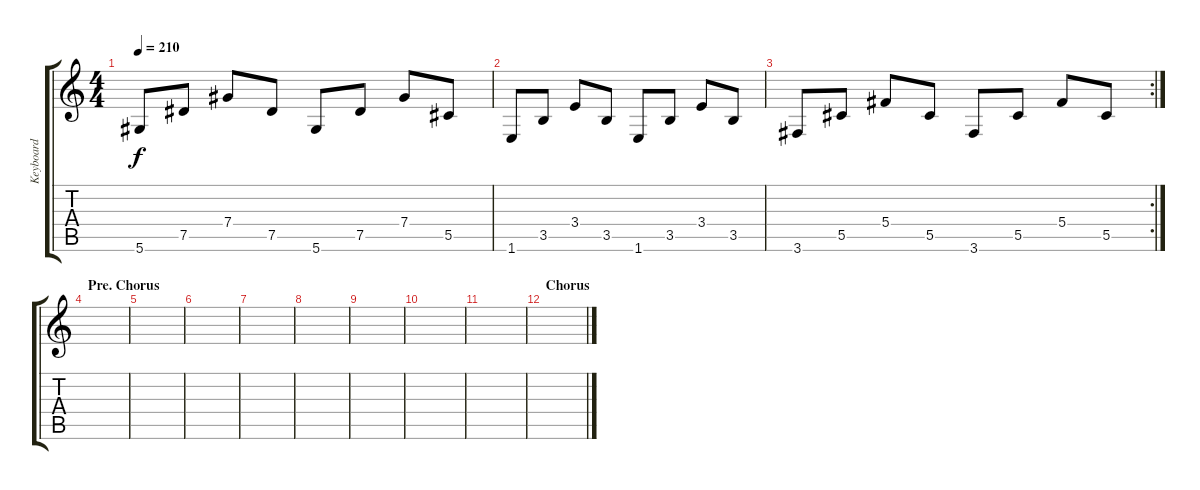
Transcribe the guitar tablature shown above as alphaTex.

\track ("Keyboard" "Keyboard") {instrument orchestrahit}
\staff {score tabs}
\tuning (Eb5 Bb4 Gb4 Db4 Ab3 Eb3) {hide}
\ts (4 4)
\tempo 210
\clef g2
\ks c
5.6.8{dy f} 7.5.8 7.4.8 7.5.8 5.6.8 7.5.8 7.4.8 5.5.8 |
1.6.8 3.5.8 3.4.8 3.5.8 1.6.8 3.5.8 3.4.8 3.5.8 |
\rc 2
3.6.8 5.5.8 5.4.8 5.5.8 3.6.8 5.5.8 5.4.8 5.5.8 |
\section ("" "Pre. Chorus")
|
|
|
|
|
|
|
|
\section ("" "Chorus")
